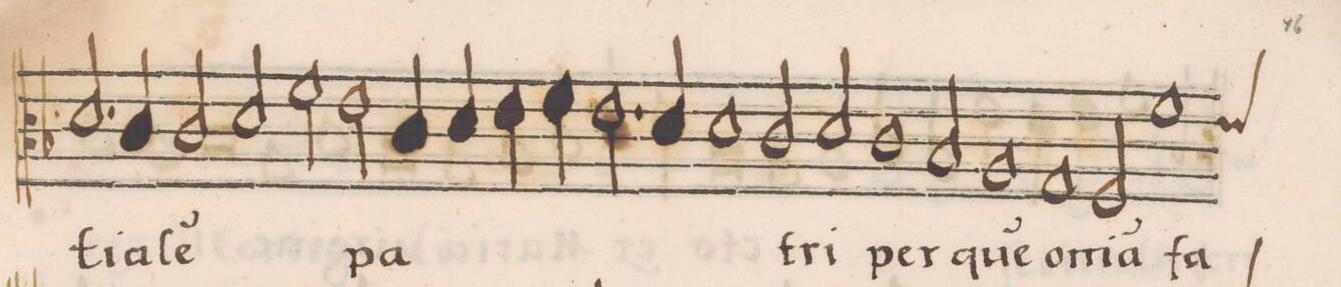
**kern	**text
*I"CANTVS	*
*clefC3	*
*k[b-]	*
*met(C|)	*
*M2/1	*
2.d/	-ti-
=59-	=59-
4c/	-a-
2c/	-le(m)
2d/	.
2f\	.
=60-	=60-
2e\	pa-
4c/	.
4d/	.
4e\	.
4f\	.
2.e\	.
=61-	=61-
4d/	.
1d\	.
2c/	.
=62-	=62-
2d/	-tri
1c\	per
2B-/	que(m)
=63-	=63-
1A/	om-
1G/	-(n)i-
=64-	=64-
2F/	-a
*custos:e	*
1f\	fa-
*-	*-
